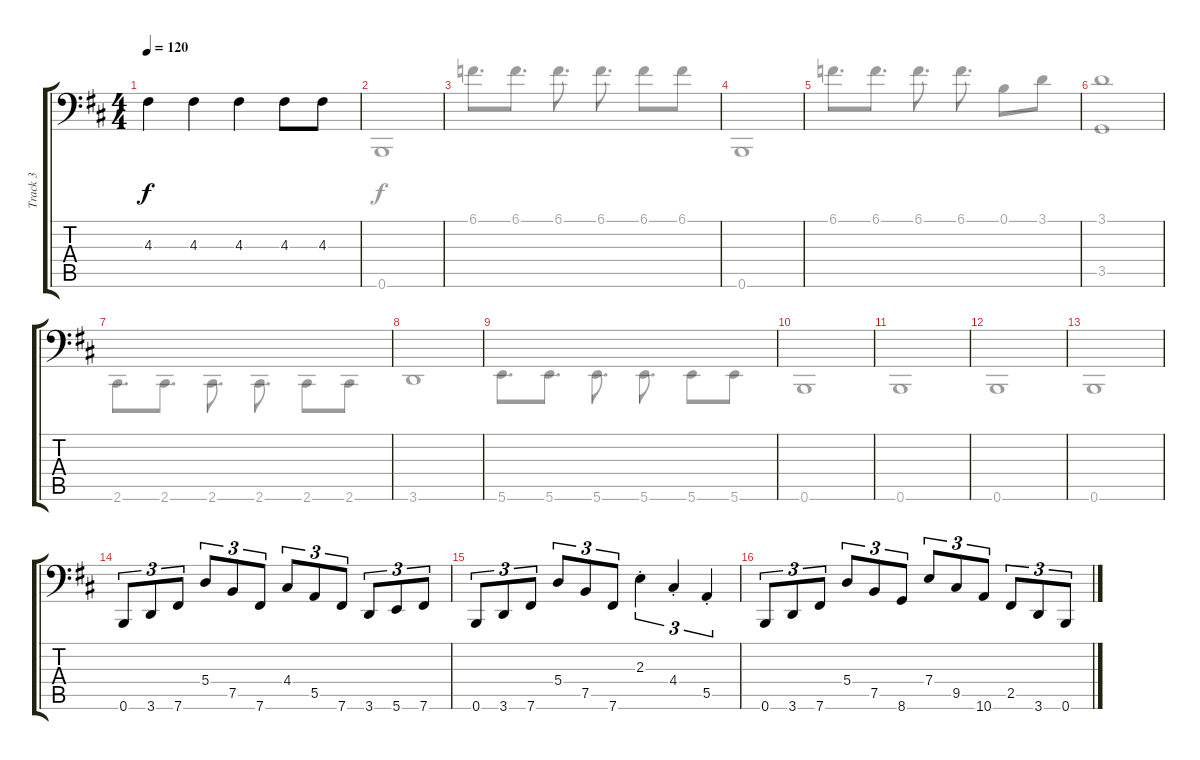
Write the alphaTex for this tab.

\track ("Track 3" "Track 3") {instrument electricbassfinger}
\staff {score tabs}
\tuning (B2 G2 D2 A1 E1 B0) {hide}
\voice
\ts (4 4)
\tempo 120
\clef f4
\ks bminor
4.3.4{dy f} 4.3.4 4.3.4 4.3.8 4.3.8 |
|
|
|
|
|
|
|
|
|
|
|
|
0.6.8{tu (3 2)} 3.6.8{tu (3 2)} 7.6.8{tu (3 2)} 5.4.8{tu (3 2)} 7.5.8{tu (3 2)} 7.6.8{tu (3 2)} 4.4.8{tu (3 2)} 5.5.8{tu (3 2)} 7.6.8{tu (3 2)} 3.6.8{tu (3 2)} 5.6.8{tu (3 2)} 7.6.8{tu (3 2)} |
0.6.8{tu (3 2)} 3.6.8{tu (3 2)} 7.6.8{tu (3 2)} 5.4.8{tu (3 2)} 7.5.8{tu (3 2)} 7.6.8{tu (3 2)} 2.3{st}.4{tu (3 2)} 4.4{st}.4{tu (3 2)} 5.5{st}.4{tu (3 2)} |
0.6.8{tu (3 2)} 3.6.8{tu (3 2)} 7.6.8{tu (3 2)} 5.4.8{tu (3 2)} 7.5.8{tu (3 2)} 8.6.8{tu (3 2)} 7.4.8{tu (3 2)} 9.5.8{tu (3 2)} 10.6.8{tu (3 2)} 2.5.8{tu (3 2)} 3.6.8{tu (3 2)} 0.6.8{tu (3 2)}
\voice
\clef f4
\ottava regular
\simile none
\ks bminor
|
0.6.1 |
6.1.8{d} 6.1.8{d} 6.1.8{d} 6.1.8{d} 6.1.8 6.1.8 |
0.6.1 |
6.1.8{d} 6.1.8{d} 6.1.8{d} 6.1.8{d} 0.1.8 3.1.8 |
(3.1 3.5).1 |
2.6.8{d} 2.6.8{d} 2.6.8{d} 2.6.8{d} 2.6.8 2.6.8 |
3.6.1 |
5.6.8{d} 5.6.8{d} 5.6.8{d} 5.6.8{d} 5.6.8 5.6.8 |
0.6.1 |
0.6.1 |
0.6.1 |
0.6.1 |
|
|
